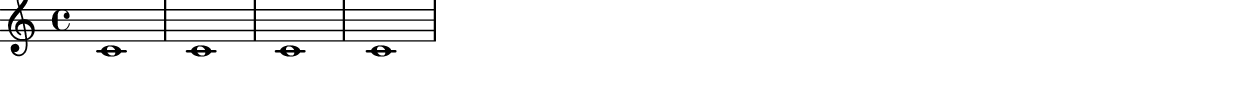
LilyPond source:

%% Generated by lilypond-book
%% Options: [exampleindent=10.16\mm,indent=0\mm,line-width=160\mm,paper-height=845.047\pt,paper-width=597.508\pt,papersize='(cons (* 597.508 pt) (* 845.047 pt))]
\include "lilypond-book-preamble.ly"


% ****************************************************************
% Start cut-&-pastable-section
% ****************************************************************

#(ly:set-option 'eps-box-padding 3.000000)



\paper {
  #(set-paper-size '(cons (* 597.508 pt) (* 845.047 pt)))
  indent = 0\mm
  line-width = 160\mm
  % offset the left padding, also add 1mm as lilypond creates cropped
  % images with a little space on the right
  line-width = #(- line-width (* mm  3.000000) (* mm 1))
}

\layout {
  
}




% ****************************************************************
% ly snippet:
% ****************************************************************
\sourcefilename "/lilypond-2.27.0/input/regression/fret-diagrams-fret-label.ly"
\sourcefileline 0
\version "2.21.0"

\header {
  texidoc="
The label for the lowest fret can be changed in location,
size, and number type.

"
}

\layout { ragged-right = ##t }

<<
  \chords {
    c1 |
    c1 |
    c1 |
    c1
  }

  \new Voice {
    \textLengthOn

     %% C major for guitar,  verbose style
    c'1 ^\markup {
            \fret-diagram-verbose #'((mute 6)
                                     (place-fret 5 3 1)
                                     (place-fret 4 5 2)
                                     (place-fret 3 5 3)
                                     (place-fret 2 5 4)
                                     (place-fret 1 3 1)
                                     (barre 5 1 3))}

     %% C major for guitar, verbose style
    \override TextScript.fret-diagram-details.label-dir = #LEFT
    \override TextScript.fret-diagram-details.number-type = #'roman-upper
    c' ^\markup {
            \fret-diagram-verbose #'((mute 6)
                                     (place-fret 5 3 1)
                                     (place-fret 4 5 2)
                                     (place-fret 3 5 3)
                                     (place-fret 2 5 4)
                                     (place-fret 1 3 1)
                                     (barre 5 1 3))}

     %% C major for guitar, verbose style
    \revert TextScript.fret-diagram-details.label-dir
    \override TextScript.fret-diagram-details.fret-label-font-mag = #0.4
    \override TextScript.fret-diagram-details.number-type = #'roman-lower
    \once \override TextScript.fret-diagram-details.fret-label-vertical-offset = #0
    c' ^\markup {
            \fret-diagram-verbose #'((mute 6)
                                     (place-fret 5 3 1)
                                     (place-fret 4 5 2)
                                     (place-fret 3 5 3)
                                     (place-fret 2 5 4)
                                     (place-fret 1 3 1)
                                     (barre 5 1 3))}

     %% C major for guitar, verbose style
    \revert TextScript.fret-diagram-details.label-dir
    \once \override TextScript.fret-diagram-details.number-type = #'custom
    \once \override TextScript.fret-diagram-details.fret-label-horizontal-offset = #0.5
    \once \override TextScript.fret-diagram-details.fret-label-custom-format = "~d°"
    c' ^\markup {
            \fret-diagram-verbose #'((mute 6)
                                     (place-fret 5 3 1)
                                     (place-fret 4 5 2)
                                     (place-fret 3 5 3)
                                     (place-fret 2 5 4)
                                     (place-fret 1 3 1)
                                     (barre 5 1 3))}

 }
>>



% ****************************************************************
% end ly snippet
% ****************************************************************
